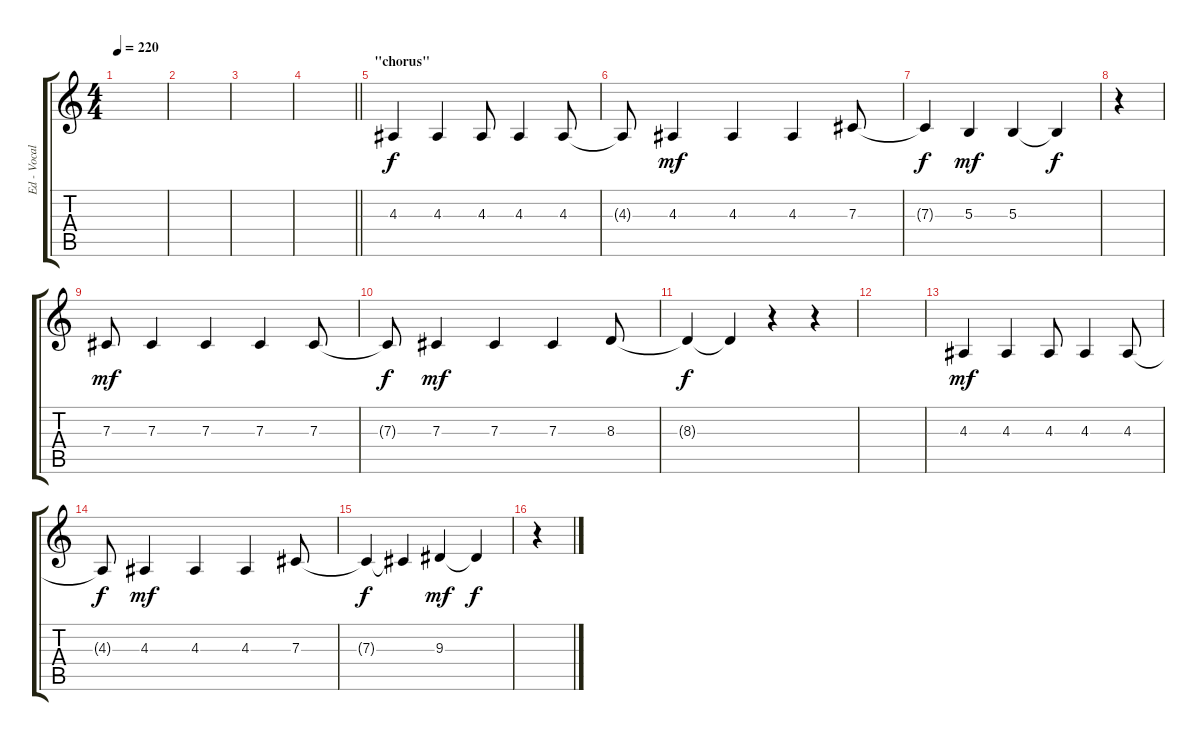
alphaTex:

\track ("Ed - Vocals" "Ed - Vocal") {instrument oboe}
\staff {score tabs}
\tuning (Eb4 Bb3 Gb3 Db3 Ab2 Eb2) {hide}
\ts (4 4)
\tempo 220
\clef g2
\ks c
|
|
|
\barLineRight lightlight
|
\section ("" "\"chorus\"")
4.3.4 4.3.4 4.3.8 4.3.4 4.3.8 |
4.3{t}.8{dy f} 4.3.4{dy mf} 4.3.4 4.3.4 7.3.8 |
7.3{t}.4{dy f} 5.3.4{dy mf} 5.3.4 5.3{t}.4{dy f} |
r.4 |
7.3.8{dy mf} 7.3.4 7.3.4 7.3.4 7.3.8 |
7.3{t}.8{dy f} 7.3.4{dy mf} 7.3.4 7.3.4 8.3.8 |
8.3{t}.4{dy f} 8.3{t}.4 r.4 r.4 |
|
4.3.4{dy mf} 4.3.4 4.3.8 4.3.4 4.3.8 |
4.3{t}.8{dy f} 4.3.4{dy mf} 4.3.4 4.3.4 7.3.8 |
7.3{t}.4{dy f} 7.3{t}.4 9.3.4{dy mf} 9.3{t}.4{dy f} |
r.4
